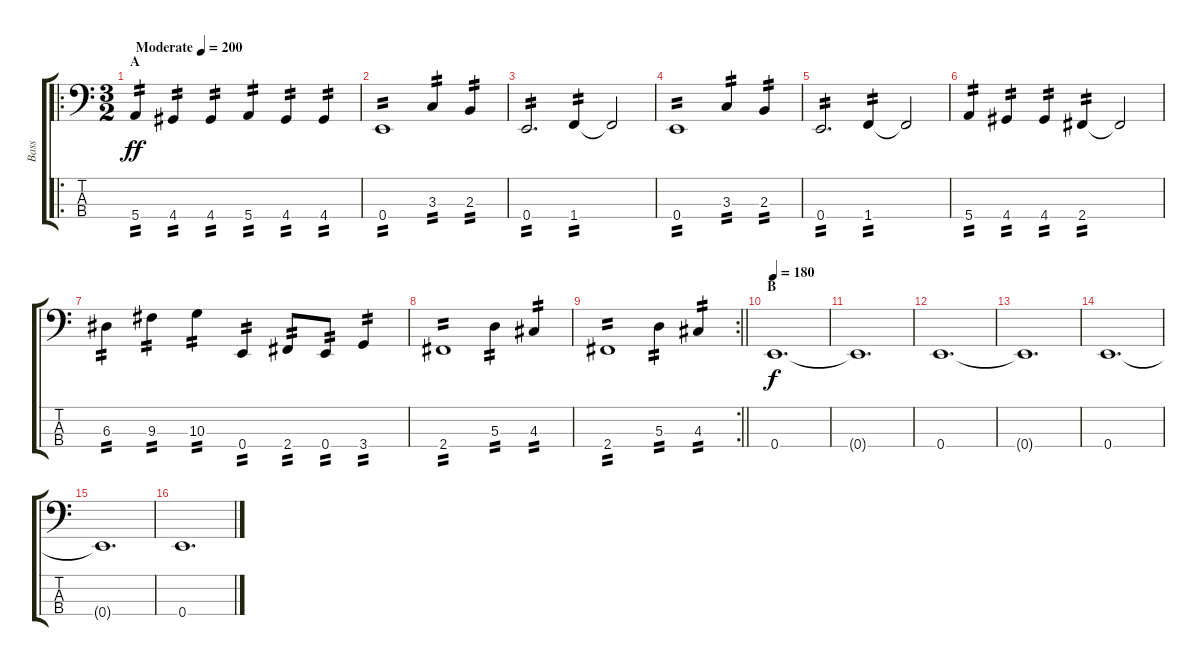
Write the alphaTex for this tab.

\track ("Bass" "Bass") {instrument electricbasspick}
\staff {score tabs}
\tuning (G2 D2 A1 E1) {hide}
\ro
\ts (3 2)
\section ("" "A")
\tempo (200 "Moderate")
\clef f4
\ks c
5.4.4{tp 2 dy ff instrument electricbasspick} 4.4.4{tp 2} 4.4.4{tp 2} 5.4.4{tp 2} 4.4.4{tp 2} 4.4.4{tp 2} |
0.4.1{tp 2} 3.3.4{tp 2} 2.3.4{tp 2} |
0.4.2{d tp 2} 1.4.4{tp 2} 1.4{t}.2 |
0.4.1{tp 2} 3.3.4{tp 2} 2.3.4{tp 2} |
0.4.2{d tp 2} 1.4.4{tp 2} 1.4{t}.2 |
5.4.4{tp 2} 4.4.4{tp 2} 4.4.4{tp 2} 2.4.4{tp 2} 2.4{t}.2 |
6.3.4{tp 2} 9.3.4{tp 2} 10.3.4{tp 2} 0.4.4{tp 2} 2.4.8{tp 2} 0.4.8{tp 2} 3.4.4{tp 2} |
2.4.1{tp 2} 5.3.4{tp 2} 4.3.4{tp 2} |
\rc 2
\barLineRight lightlight
2.4.1{tp 2} 5.3.4{tp 2} 4.3.4{tp 2} |
\section ("" "B")
\tempo 180
0.4.1{d dy f} |
0.4{t}.1{d} |
0.4.1{d} |
0.4{t}.1{d} |
0.4.1{d} |
0.4{t}.1{d} |
0.4.1{d}
